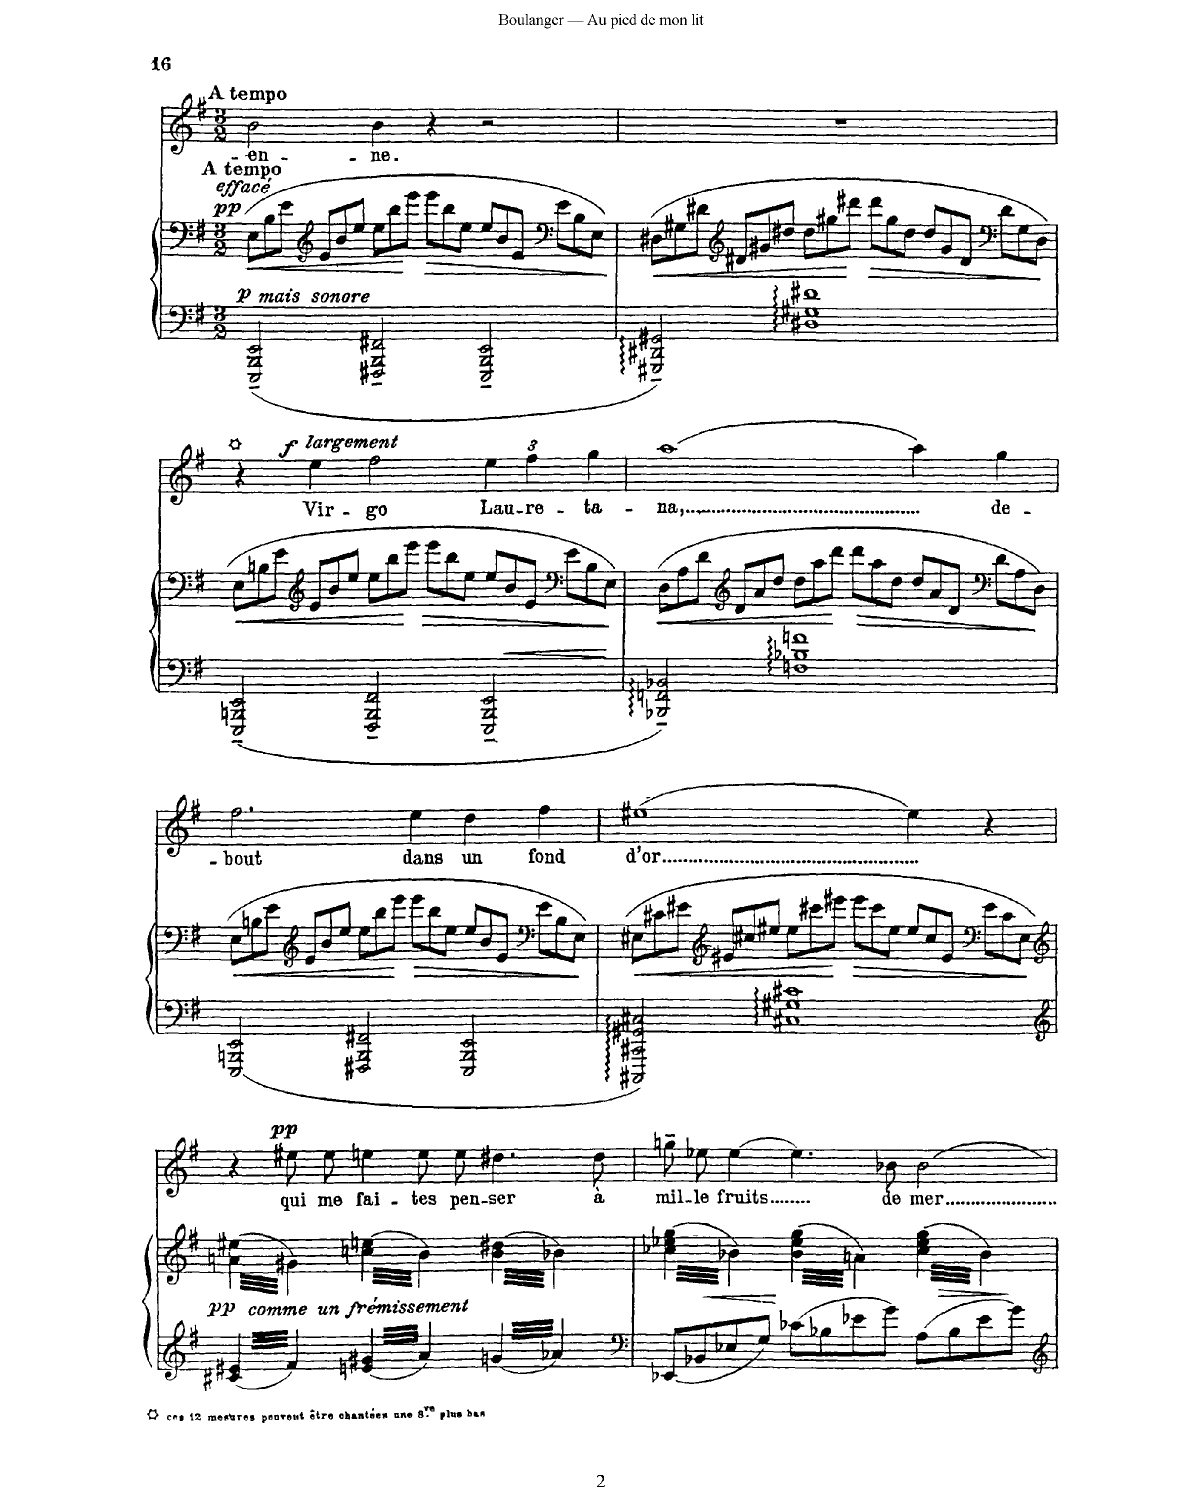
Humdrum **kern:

**kern	**kern	**dynam	**kern	**text	**dynam
*part2	*part2	*part2	*part1	*part1	*part1
*staff3	*staff2	*staff2/3	*staff1	*staff1	*staff1
*I"Piano	*	*	*I"Chant Voice	*	*
*I'Pno	*	*	*	*	*
*clefF4	*clefF4	*	*clefG2	*	*
*k[f#]	*k[f#]	*	*k[f#]	*	*
*M3/2	*M3/2	*	*M3/2	*	*
*	*Xtuplet	*	*	*	*
=11	=11	=11	=11	=11	=11
!	!	!	!LO:TX:a:B:t=A tempo	!	!
!	!LO:TX:a:B:t=A tempo	!	!	!	!
!	!	!LO:HP:b	!	!	!
!	!	!LO:DY:n=1:b=2	!	!	!
!	!	!LO:DY:n=2:b=2	!	!	!
!	!	!LO:DY:n=3:b	!	!	!
!	!	!LO:DY:n=4:b	!	!	!
2EEE/~ 2BBB/~ 2EE/~	(12E\L	< p other-dynamics pp other-dynamics	2b\	-- en-	.
.	12B\	.	.	.	.
.	12e\J	.	.	.	.
*	*clefG2	*	*	*	*
.	12e/L	.	.	.	.
.	12b/	.	.	.	.
.	12ee/J	.	.	.	.
2FFF#X/~ 2BBB/~ 2FF#X/~	12ee\L	.	4b\	-ne.	.
.	12bb\	.	.	.	.
.	12eee\J	[	.	.	.
!	!	!LO:HP:b	!	!	!
.	12eee\L	>	4r	.	.
.	12bb\	.	.	.	.
.	12ee\J	.	.	.	.
2EEE/~ 2BBB/~ 2EE/~	12ee/L	.	2r	.	.
.	12b/	.	.	.	.
.	12e/J	.	.	.	.
*	*clefF4	*	*	*	*
.	12e\L	.	.	.	.
.	12B\	.	.	.	.
.	12E\J)	.	.	.	.
.	.	]	.	.	.
=12	=12	=12	=12	=12	=12
!	!	!LO:HP:b	!	!	!
2GGG#X/~ 2DD#X/~ 2GG#X/~	(12D#X\L	<	1.r	.	.
.	12G#X\	.	.	.	.
.	12d#X\J	.	.	.	.
*	*clefG2	*	*	*	*
.	12d#X/L	.	.	.	.
.	12g#X/	.	.	.	.
.	12dd#X/J	.	.	.	.
1D#X 1G#X 1d#X	12dd#\L	.	.	.	.
.	12gg#X\	.	.	.	.
.	12ddd#X\J	[	.	.	.
!	!	!LO:HP:b	!	!	!
.	12ddd#\L	>	.	.	.
.	12gg#\	.	.	.	.
.	12dd#\J	.	.	.	.
.	12dd#/L	.	.	.	.
.	12g#/	.	.	.	.
.	12d#/J	.	.	.	.
*	*clefF4	*	*	*	*
.	12d#\L	.	.	.	.
.	12G#\	.	.	.	.
.	12D#\J)	.	.	.	.
.	.	]	.	.	.
=13	=13	=13	=13	=13	=13
!	!	!	!LO:TX:a:t=*	!	!
!	!	!LO:HP:b	!	!	!
2EEE/~ 2BBBn/~ 2EE/~	(12E\L	<	4r	.	.
.	12Bn\	.	.	.	.
.	12e\J	.	.	.	.
*	*clefG2	*	*	*	*
!	!	!	!	!	!LO:DY:a
!	!	!	!	!	!LO:DY:n=1:a
.	12e/L	.	4ee\	Vir-	f other-dynamics
.	12b/	.	.	.	.
.	12ee/J	.	.	.	.
2FFF#/~ 2BBB/~ 2FF#/~	12ee\L	.	2ff#\	-go	.
.	12bb\	.	.	.	.
.	12eee\J	[	.	.	.
!	!	!LO:HP:b	!	!	!
.	12eee\L	>	.	.	.
.	12bb\	.	.	.	.
.	12ee\J	.	.	.	.
2EEE/~ 2BBB/~ 2EE/~	12ee/L	.	6ee\	Lau-	.
.	12b/	.	.	.	.
.	12e/J	.	6ff#\	-re-	.
*	*clefF4	*	*	*	*
.	12e\L	.	.	.	.
.	12B\	.	6gg\	-ta-	.
.	12E\J)	.	.	.	.
.	.	]	.	.	.
=14	=14	=14	=14	=14	=14
!	!	!LO:HP:b	!	!	!
2BBB-X/~ 2FFn/~ 2BB-X/~	(12D\L	<	[1aa	-na,	.
.	12A\	.	.	.	.
.	12d\J	.	.	.	.
*	*clefG2	*	*	*	*
.	12d/L	.	.	.	.
.	12a/	.	.	.	.
.	12dd/J	.	.	.	.
1Fn 1B-X 1fn	12dd\L	.	.	.	.
.	12aa\	.	.	.	.
.	12ddd\J	[	.	.	.
!	!	!LO:HP:b	!	!	!
.	12ddd\L	>	.	.	.
.	12aa\	.	.	.	.
.	12dd\J	.	.	.	.
.	12dd/L	.	4aa\]	.	.
.	12a/	.	.	.	.
.	12d/J	.	.	.	.
*	*clefF4	*	*	*	*
.	12d\L	.	4gg\	de-	.
.	12A\	.	.	.	.
.	12D\J)	.	.	.	.
.	.	]	.	.	.
=15	=15	=15	=15	=15	=15
!	!	!LO:HP:b	!	!	!
2EEE/ 2BBBn/ 2EE/	(12E\L	<	2.ff#\	-- bout	.
.	12Bn\	.	.	.	.
.	12e\J	.	.	.	.
*	*clefG2	*	*	*	*
.	12e/L	.	.	.	.
.	12b/	.	.	.	.
.	12ee/J	.	.	.	.
2FFF#X/ 2BBB/ 2FF#X/	12ee\L	.	.	.	.
.	12bb\	.	.	.	.
.	12eee\J	[	.	.	.
!	!	!LO:HP:b	!	!	!
.	12eee\L	>	4ee\	dans	.
.	12bb\	.	.	.	.
.	12ee\J	.	.	.	.
2EEE/ 2BBB/ 2EE/	12ee/L	.	4dd\	un	.
.	12b/	.	.	.	.
.	12e/J	.	.	.	.
*	*clefF4	*	*	*	*
.	12e\L	.	4ff#\	fond	.
.	12B\	.	.	.	.
.	12E\J)	.	.	.	.
.	.	]	.	.	.
=16	=16	=16	=16	=16	=16
!	!	!LO:HP:b	!	!	!
2CCC#X/ 2CC#X/ 2GG#X/ 2C#X/	(12E#X\L	<	[1ee#X	d'or	.
.	12c#X\	.	.	.	.
.	12e#X\J	.	.	.	.
*	*clefG2	*	*	*	*
.	12e#X/L	.	.	.	.
.	12cc#X/	.	.	.	.
.	12ee#X/J	.	.	.	.
1C#X 1G#X 1c#X	12ee#\L	.	.	.	.
.	12ccc#X\	.	.	.	.
.	12eee#X\J	[	.	.	.
!	!	!LO:HP:b	!	!	!
.	12eee#\L	>	.	.	.
.	12ccc#\	.	.	.	.
.	12ee#\J	.	.	.	.
.	12ee#/L	.	4ee#\]	.	.
.	12cc#/	.	.	.	.
.	12e#/J	.	.	.	.
*	*clefF4	*	*	*	*
.	12e#\L	.	4r	.	.
.	12c#\	.	.	.	.
.	12E#\J)	.	.	.	.
.	.	]	.	.	.
=17	=17	=17	=17	=17	=17
*clefG2	*clefG2	*	*	*	*
!LO:N:n=1:head=solid	!	!	!	!	!
!LO:N:n=2:head=solid	!	!	!	!	!
*	*tuplet	*	*	*	*
!LO:TX:b:t=*	!	!	!	!	!
!LO:TX:b:t=ces 12 mesures peuvent être chanté une 8	!	!	!	!	!
!LO:TX:b:t=ve	!	!	!	!	!
!LO:TX:b:t=plus bas	!	!	!	!	!
!	!LO:N:n=1:head=solid	!	!	!	!
!	!LO:N:n=2:head=solid	!LO:DY:b	!	!	!
!	!	!LO:DY:n=1:b	!	!	!
*	*tremolo	*	*	*	*
6.c#X/ 6.e#X/	(64an\ 64ee#X\LLLL	pp other-dynamics	4r	.	.
.	64g#X\)	.	.	.	.
.	64an\ 64ee#X\	.	.	.	.
.	64g#X\)	.	.	.	.
.	64an\ 64ee#X\	.	.	.	.
.	64g#X\)	.	.	.	.
.	64an\ 64ee#X\	.	.	.	.
.	64g#X\)	.	.	.	.
.	64an\ 64ee#X\	.	.	.	.
.	64g#X\)	.	.	.	.
.	64an\ 64ee#X\	.	.	.	.
.	64g#X\)	.	.	.	.
.	64an\ 64ee#X\	.	.	.	.
.	64g#X\)	.	.	.	.
.	64an\ 64ee#X\	.	.	.	.
.	64g#X\)	.	.	.	.
!LO:N:head=solid	!LO:N:head=solid	!	!	!	!LO:DY:a
6.f#/	64an\ 64ee#X\	.	8ee#X\L	qui	pp
.	64g#X\)	.	.	.	.
.	64an\ 64ee#X\	.	.	.	.
.	64g#X\)	.	.	.	.
.	64an\ 64ee#X\	.	.	.	.
.	64g#X\)	.	.	.	.
.	64an\ 64ee#X\	.	.	.	.
.	64g#X\)	.	.	.	.
.	64an\ 64ee#X\	.	8ee#\J	me	.
.	64g#X\)	.	.	.	.
.	64an\ 64ee#X\	.	.	.	.
.	64g#X\)	.	.	.	.
.	64an\ 64ee#X\	.	.	.	.
.	64g#X\)	.	.	.	.
.	64an\ 64ee#X\	.	.	.	.
.	64g#X\)JJJJ	.	.	.	.
!LO:N:n=1:head=solid	!	!	!	!	!
!LO:N:n=2:head=solid	!LO:N:n=1:head=solid	!	!	!	!
!	!LO:N:n=2:head=solid	!	!	!	!
6.en/ 6.g#X/	(64ccn\ 64een\LLLL	.	4een\	fai-	.
.	64b\)	.	.	.	.
.	64ccn\ 64een\	.	.	.	.
.	64b\)	.	.	.	.
.	64ccn\ 64een\	.	.	.	.
.	64b\)	.	.	.	.
.	64ccn\ 64een\	.	.	.	.
.	64b\)	.	.	.	.
.	64ccn\ 64een\	.	.	.	.
.	64b\)	.	.	.	.
.	64ccn\ 64een\	.	.	.	.
.	64b\)	.	.	.	.
.	64ccn\ 64een\	.	.	.	.
.	64b\)	.	.	.	.
.	64ccn\ 64een\	.	.	.	.
.	64b\)	.	.	.	.
!LO:N:head=solid	!LO:N:head=solid	!	!	!	!
6.a/	64ccn\ 64een\	.	8ee\L	-tes	.
.	64b\)	.	.	.	.
.	64ccn\ 64een\	.	.	.	.
.	64b\)	.	.	.	.
.	64ccn\ 64een\	.	.	.	.
.	64b\)	.	.	.	.
.	64ccn\ 64een\	.	.	.	.
.	64b\)	.	.	.	.
.	64ccn\ 64een\	.	8ee\J	pen-	.
.	64b\)	.	.	.	.
.	64ccn\ 64een\	.	.	.	.
.	64b\)	.	.	.	.
.	64ccn\ 64een\	.	.	.	.
.	64b\)	.	.	.	.
.	64ccn\ 64een\	.	.	.	.
.	64b\)JJJJ	.	.	.	.
!LO:N:head=solid	!LO:N:n=1:head=solid	!	!	!	!
!	!LO:N:n=2:head=solid	!	!	!	!
6.gn/	(64b\ 64dd#X\LLLL	.	4.dd#X\	-ser	.
.	64b-X\)	.	.	.	.
.	64b\ 64dd#X\	.	.	.	.
.	64b-X\)	.	.	.	.
.	64b\ 64dd#X\	.	.	.	.
.	64b-X\)	.	.	.	.
.	64b\ 64dd#X\	.	.	.	.
.	64b-X\)	.	.	.	.
.	64b\ 64dd#X\	.	.	.	.
.	64b-X\)	.	.	.	.
.	64b\ 64dd#X\	.	.	.	.
.	64b-X\)	.	.	.	.
.	64b\ 64dd#X\	.	.	.	.
.	64b-X\)	.	.	.	.
.	64b\ 64dd#X\	.	.	.	.
.	64b-X\)	.	.	.	.
!LO:N:head=solid	!LO:N:head=solid	!	!	!	!
6.a-X/	64b\ 64dd#X\	.	.	.	.
.	64b-X\)	.	.	.	.
.	64b\ 64dd#X\	.	.	.	.
.	64b-X\)	.	.	.	.
.	64b\ 64dd#X\	.	.	.	.
.	64b-X\)	.	.	.	.
.	64b\ 64dd#X\	.	.	.	.
.	64b-X\)	.	.	.	.
.	64b\ 64dd#X\	.	8dd#\	à	.
.	64b-X\)	.	.	.	.
.	64b\ 64dd#X\	.	.	.	.
.	64b-X\)	.	.	.	.
.	64b\ 64dd#X\	.	.	.	.
.	64b-X\)	.	.	.	.
.	64b\ 64dd#X\	.	.	.	.
.	64b-X\)JJJJ	.	.	.	.
=18	=18	=18	=18	=18	=18
*clefF4	*	*	*	*	*
!	!LO:N:n=1:head=solid	!	!	!	!
!	!LO:N:n=2:head=solid	!	!	!	!
!	!LO:N:n=3:head=solid	!	!	!	!
8EE-X/L	(64cc-X\ 64ee-X\ 64gg\LLLL	.	8ggn~\L	mil-	.
.	64b-X\)	.	.	.	.
.	64cc-X\ 64ee-X\ 64gg\	.	.	.	.
.	64b-X\)	.	.	.	.
.	64cc-X\ 64ee-X\ 64gg\	.	.	.	.
.	64b-X\)	.	.	.	.
.	64cc-X\ 64ee-X\ 64gg\	.	.	.	.
.	64b-X\)	.	.	.	.
8BB-X/	64cc-X\ 64ee-X\ 64gg\	.	8ee-X\J	-le	.
.	64b-X\)	.	.	.	.
.	64cc-X\ 64ee-X\ 64gg\	.	.	.	.
.	64b-X\)	.	.	.	.
.	64cc-X\ 64ee-X\ 64gg\	.	.	.	.
.	64b-X\)	.	.	.	.
.	64cc-X\ 64ee-X\ 64gg\	.	.	.	.
.	64b-X\)	.	.	.	.
!	!LO:N:head=solid	!LO:HP:b	!	!	!
8E-X/	64cc-X\ 64ee-X\ 64gg\	<	[4ee-\	fruits	.
.	64b-X\)	.	.	.	.
.	64cc-X\ 64ee-X\ 64gg\	.	.	.	.
.	64b-X\)	.	.	.	.
.	64cc-X\ 64ee-X\ 64gg\	.	.	.	.
.	64b-X\)	.	.	.	.
.	64cc-X\ 64ee-X\ 64gg\	.	.	.	.
.	64b-X\)	.	.	.	.
8G/J	64cc-X\ 64ee-X\ 64gg\	.	.	.	.
.	64b-X\)	.	.	.	.
.	64cc-X\ 64ee-X\ 64gg\	.	.	.	.
.	64b-X\)	.	.	.	.
.	64cc-X\ 64ee-X\ 64gg\	.	.	.	.
.	64b-X\)	.	.	.	.
.	64cc-X\ 64ee-X\ 64gg\	.	.	.	.
.	64b-X\)JJJJ	.	.	.	.
!	!LO:N:n=1:head=solid	!	!	!	!
!	!LO:N:n=2:head=solid	!	!	!	!
!	!LO:N:n=3:head=solid	!	!	!	!
8c-X\L	(64b-\ 64ee-\ 64gg\LLLL	[	4.ee-\]	.	.
.	64an\)	.	.	.	.
.	64b-\ 64ee-\ 64gg\	.	.	.	.
.	64an\)	.	.	.	.
.	64b-\ 64ee-\ 64gg\	.	.	.	.
.	64an\)	.	.	.	.
.	64b-\ 64ee-\ 64gg\	.	.	.	.
.	64an\)	.	.	.	.
8B-X\	64b-\ 64ee-\ 64gg\	.	.	.	.
.	64an\)	.	.	.	.
.	64b-\ 64ee-\ 64gg\	.	.	.	.
.	64an\)	.	.	.	.
.	64b-\ 64ee-\ 64gg\	.	.	.	.
.	64an\)	.	.	.	.
.	64b-\ 64ee-\ 64gg\	.	.	.	.
.	64an\)	.	.	.	.
!	!LO:N:head=solid	!	!	!	!
8e-X\	64b-\ 64ee-\ 64gg\	.	.	.	.
.	64an\)	.	.	.	.
.	64b-\ 64ee-\ 64gg\	.	.	.	.
.	64an\)	.	.	.	.
.	64b-\ 64ee-\ 64gg\	.	.	.	.
.	64an\)	.	.	.	.
.	64b-\ 64ee-\ 64gg\	.	.	.	.
.	64an\)	.	.	.	.
8g\J	64b-\ 64ee-\ 64gg\	.	8b-X\	de	.
.	64an\)	.	.	.	.
.	64b-\ 64ee-\ 64gg\	.	.	.	.
.	64an\)	.	.	.	.
.	64b-\ 64ee-\ 64gg\	.	.	.	.
.	64an\)	.	.	.	.
.	64b-\ 64ee-\ 64gg\	.	.	.	.
.	64an\)JJJJ	.	.	.	.
!	!LO:N:n=1:head=solid	!	!	!	!
!	!LO:N:n=2:head=solid	!	!	!	!
!	!LO:N:n=3:head=solid	!	!	!	!
8A\L	(64cc-\ 64ee-\ 64gg\LLLL	.	[2b-\	mer	.
.	64b-\)	.	.	.	.
.	64cc-\ 64ee-\ 64gg\	.	.	.	.
.	64b-\)	.	.	.	.
.	64cc-\ 64ee-\ 64gg\	.	.	.	.
.	64b-\)	.	.	.	.
.	64cc-\ 64ee-\ 64gg\	.	.	.	.
.	64b-\)	.	.	.	.
8B-\	64cc-\ 64ee-\ 64gg\	.	.	.	.
.	64b-\)	.	.	.	.
.	64cc-\ 64ee-\ 64gg\	.	.	.	.
.	64b-\)	.	.	.	.
.	64cc-\ 64ee-\ 64gg\	.	.	.	.
.	64b-\)	.	.	.	.
.	64cc-\ 64ee-\ 64gg\	.	.	.	.
.	64b-\)	.	.	.	.
!	!LO:N:head=solid	!LO:HP:b	!	!	!
8e-\	64cc-\ 64ee-\ 64gg\	>	.	.	.
.	64b-\)	.	.	.	.
.	64cc-\ 64ee-\ 64gg\	.	.	.	.
.	64b-\)	.	.	.	.
.	64cc-\ 64ee-\ 64gg\	.	.	.	.
.	64b-\)	.	.	.	.
.	64cc-\ 64ee-\ 64gg\	.	.	.	.
.	64b-\)	.	.	.	.
8g\J	64cc-\ 64ee-\ 64gg\	.	.	.	.
.	64b-\)	.	.	.	.
.	64cc-\ 64ee-\ 64gg\	.	.	.	.
.	64b-\)	.	.	.	.
.	64cc-\ 64ee-\ 64gg\	.	.	.	.
.	64b-\)	.	.	.	.
.	64cc-\ 64ee-\ 64gg\	.	.	.	.
.	64b-\)JJJJ	.	.	.	.
*	*Xtremolo	*	*	*	*
.	.	]	.	.	.
.	.	.	.	.	.
.	.	.	.	.	.
.	.	.	.	.	.
.	.	.	.	.	.
.	.	.	.	.	.
.	.	.	.	.	.
.	.	.	.	.	.
.	.	.	.	.	.
.	.	.	.	.	.
.	.	.	.	.	.
.	.	.	.	.	.
.	.	.	.	.	.
.	.	.	.	.	.
.	.	.	.	.	.
.	.	.	.	.	.
=	=	=	=	=	=
*-	*-	*-	*-	*-	*-
